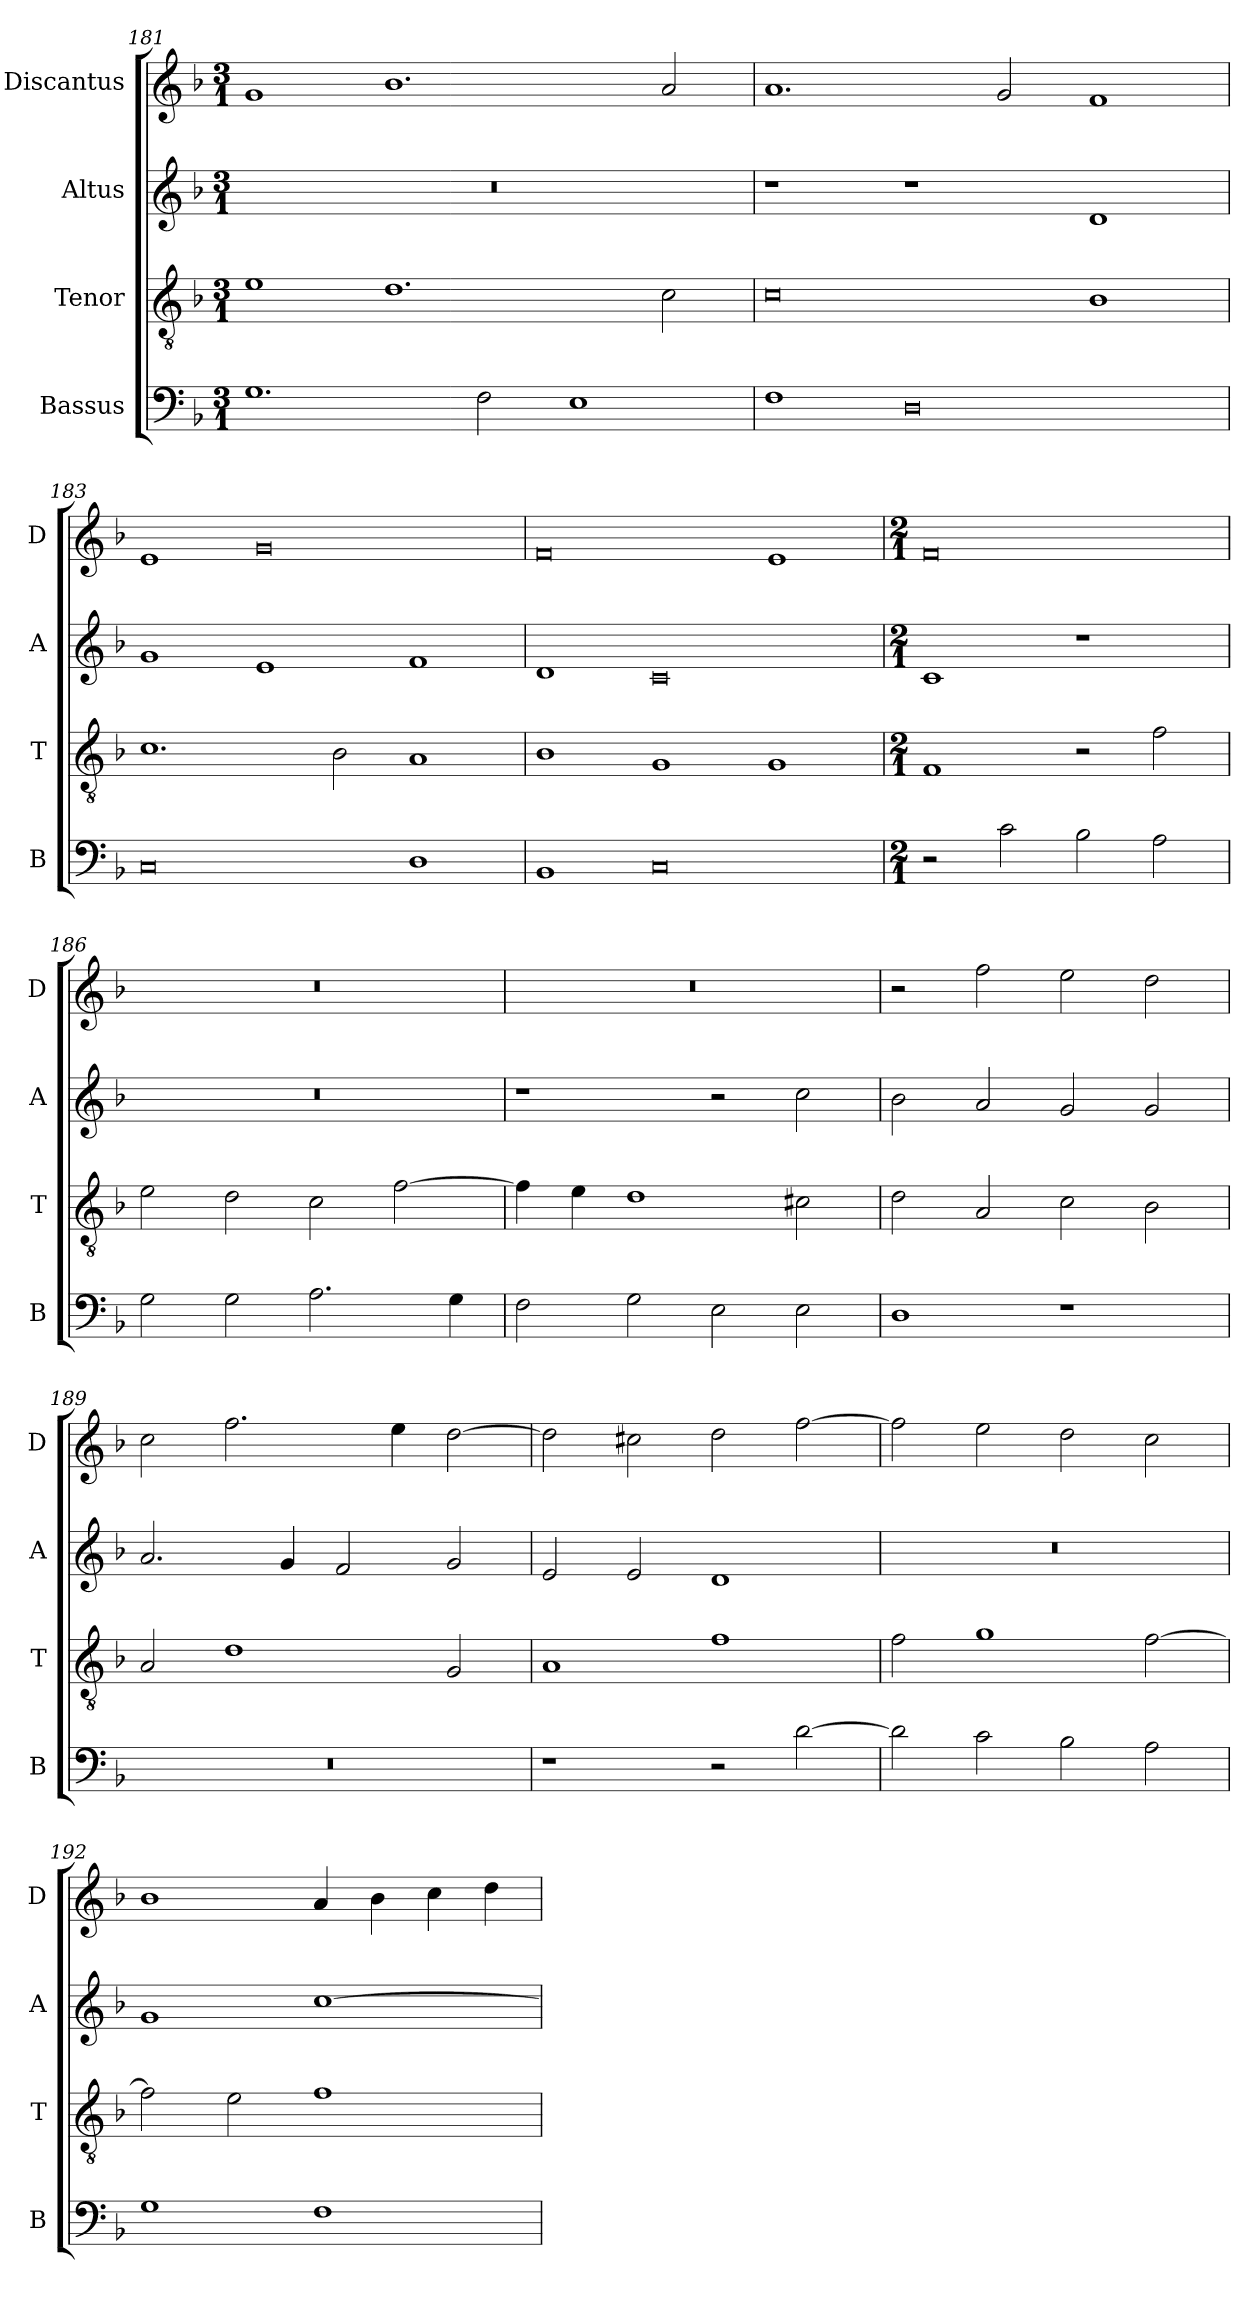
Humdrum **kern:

**kern	**kern	**kern	**kern
*part4	*part3	*part2	*part1
*staff4	*staff3	*staff2	*staff1
*I"Bassus	*I"Tenor	*I"Altus	*I"Discantus
*I'B	*I'T	*I'A	*I'D
*clefF4	*clefGv2	*clefG2	*clefG2
*k[b-]	*k[b-]	*k[b-]	*k[b-]
*M3/1	*M3/1	*M3/1	*M3/1
=181	=181	=181	=181
1.G	1e	0.r	1g
.	1.d	.	1.b-
2F\	.	.	.
1E	.	.	.
.	2c\	.	2a/
=182	=182	=182	=182
1F	0c	1r	1.a
0D	.	1r	.
.	.	.	2g/
.	1B-	1d	1f
=183	=183	=183	=183
0C	1.c	1g	1e
.	.	1e	0g
.	2B-\	.	.
1D	1A	1f	.
=184	=184	=184	=184
1BB-	1B-	1d	0f
0C	1G	0c	.
.	1G	.	1e
=185	=185	=185	=185
*M2/1	*M2/1	*M2/1	*M2/1
2r	1F	1c	0f
2c\	.	.	.
2B-\	2r	1r	.
2A\	2f\	.	.
=186	=186	=186	=186
2G\	2e\	0r	0r
2G\	2d\	.	.
2.A\	2c\	.	.
.	[2f\	.	.
4G\	.	.	.
=187	=187	=187	=187
2F\	4f\]	1r	0r
.	4e\	.	.
2G\	1d	.	.
2E\	.	2r	.
2E\	2c#X\	2cc\	.
=188	=188	=188	=188
1D	2d\	2b-\	2r
.	2A/	2a/	2ff\
1r	2c\	2g/	2ee\
.	2B-\	2g/	2dd\
=189	=189	=189	=189
0r	2A/	2.a/	2cc\
.	1d	.	2.ff\
.	.	4g/	.
.	.	2f/	.
.	.	.	4ee\
.	2G/	2g/	[2dd\
=190	=190	=190	=190
1r	1A	2e/	2dd\]
.	.	2e/	2cc#X\
2r	1f	1d	2dd\
[2d\	.	.	[2ff\
=191	=191	=191	=191
2d\]	2f\	0r	2ff\]
2c\	1g	.	2ee\
2B-\	.	.	2dd\
2A\	[2f\	.	2cc\
=192	=192	=192	=192
1G	2f\]	1g	1b-
.	2e\	.	.
1F	1f	[1cc	4a/
.	.	.	4b-\
.	.	.	4cc\
.	.	.	4dd\
=	=	=	=
*-	*-	*-	*-
